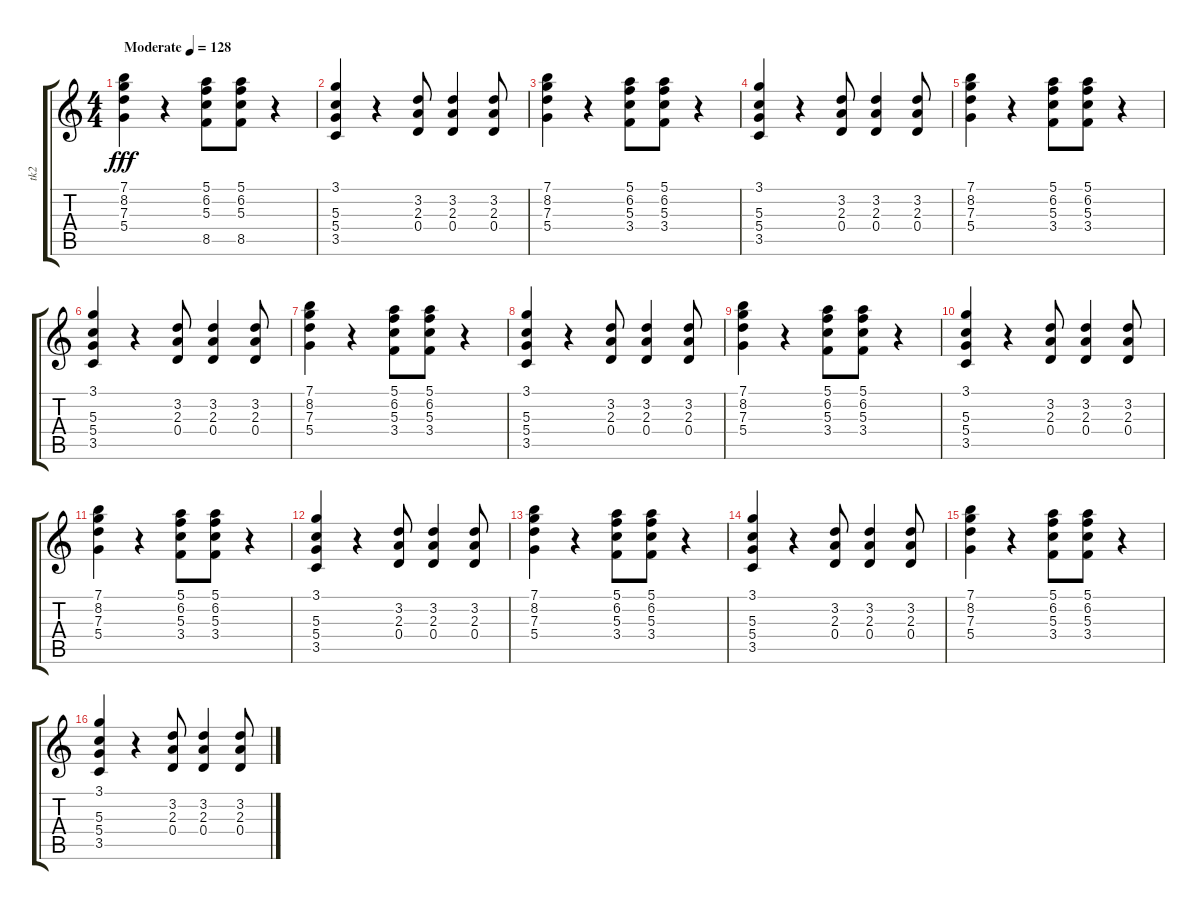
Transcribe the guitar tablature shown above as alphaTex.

\track ("tk2" "tk2") {instrument distortionguitar}
\staff {score tabs}
\tuning (E4 B3 G3 D3 A2 E2) {hide}
\ts (4 4)
\tempo (128 "Moderate")
\clef g2
\ks c
(7.1 8.2 7.3 5.4).4{dy fff instrument distortionguitar} r.4 (5.1 6.2 5.3 8.5).8 (5.1 6.2 5.3 8.5).8 r.4 |
(3.1 5.3 5.4 3.5).4 r.4 (3.2 2.3 0.4).8 (3.2 2.3 0.4).4 (3.2 2.3 0.4).8 |
(7.1 8.2 7.3 5.4).4 r.4 (5.1 6.2 5.3 3.4).8 (5.1 6.2 5.3 3.4).8 r.4 |
(3.1 5.3 5.4 3.5).4 r.4 (3.2 2.3 0.4).8 (3.2 2.3 0.4).4 (3.2 2.3 0.4).8 |
(7.1 8.2 7.3 5.4).4 r.4 (5.1 6.2 5.3 3.4).8 (5.1 6.2 5.3 3.4).8 r.4 |
(3.1 5.3 5.4 3.5).4 r.4 (3.2 2.3 0.4).8 (3.2 2.3 0.4).4 (3.2 2.3 0.4).8 |
(7.1 8.2 7.3 5.4).4 r.4 (5.1 6.2 5.3 3.4).8 (5.1 6.2 5.3 3.4).8 r.4 |
(3.1 5.3 5.4 3.5).4 r.4 (3.2 2.3 0.4).8 (3.2 2.3 0.4).4 (3.2 2.3 0.4).8 |
(7.1 8.2 7.3 5.4).4 r.4 (5.1 6.2 5.3 3.4).8 (5.1 6.2 5.3 3.4).8 r.4 |
(3.1 5.3 5.4 3.5).4 r.4 (3.2 2.3 0.4).8 (3.2 2.3 0.4).4 (3.2 2.3 0.4).8 |
(7.1 8.2 7.3 5.4).4 r.4 (5.1 6.2 5.3 3.4).8 (5.1 6.2 5.3 3.4).8 r.4 |
(3.1 5.3 5.4 3.5).4 r.4 (3.2 2.3 0.4).8 (3.2 2.3 0.4).4 (3.2 2.3 0.4).8 |
(7.1 8.2 7.3 5.4).4 r.4 (5.1 6.2 5.3 3.4).8 (5.1 6.2 5.3 3.4).8 r.4 |
(3.1 5.3 5.4 3.5).4 r.4 (3.2 2.3 0.4).8 (3.2 2.3 0.4).4 (3.2 2.3 0.4).8 |
(7.1 8.2 7.3 5.4).4 r.4 (5.1 6.2 5.3 3.4).8 (5.1 6.2 5.3 3.4).8 r.4 |
(3.1 5.3 5.4 3.5).4 r.4 (3.2 2.3 0.4).8 (3.2 2.3 0.4).4 (3.2 2.3 0.4).8
